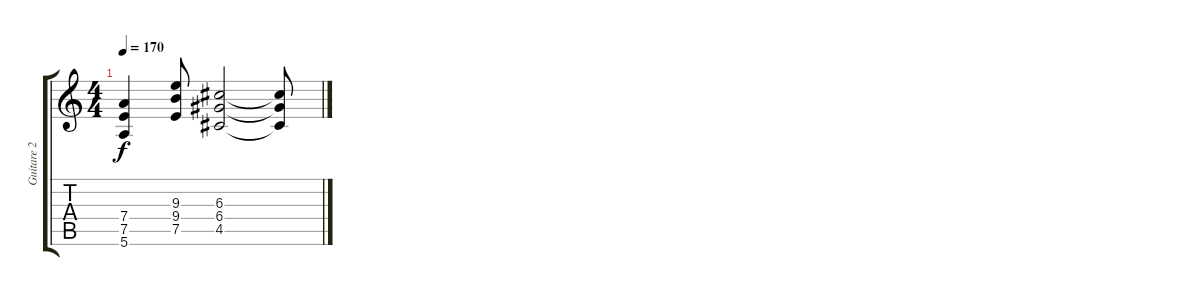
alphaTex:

\track ("Guitare 2" "Guitare 2") {instrument distortionguitar}
\staff {score tabs}
\tuning (E4 B3 G3 D3 A2 E2) {hide}
\ts (4 4)
\tempo 170
\clef g2
\ks c
(7.4{t} 7.5{t} 5.6{t}).4{dy f} (9.3 9.4 7.5).8 (6.3 6.4 4.5).2 (6.3{t} 6.4{t} 4.5{t}).8
